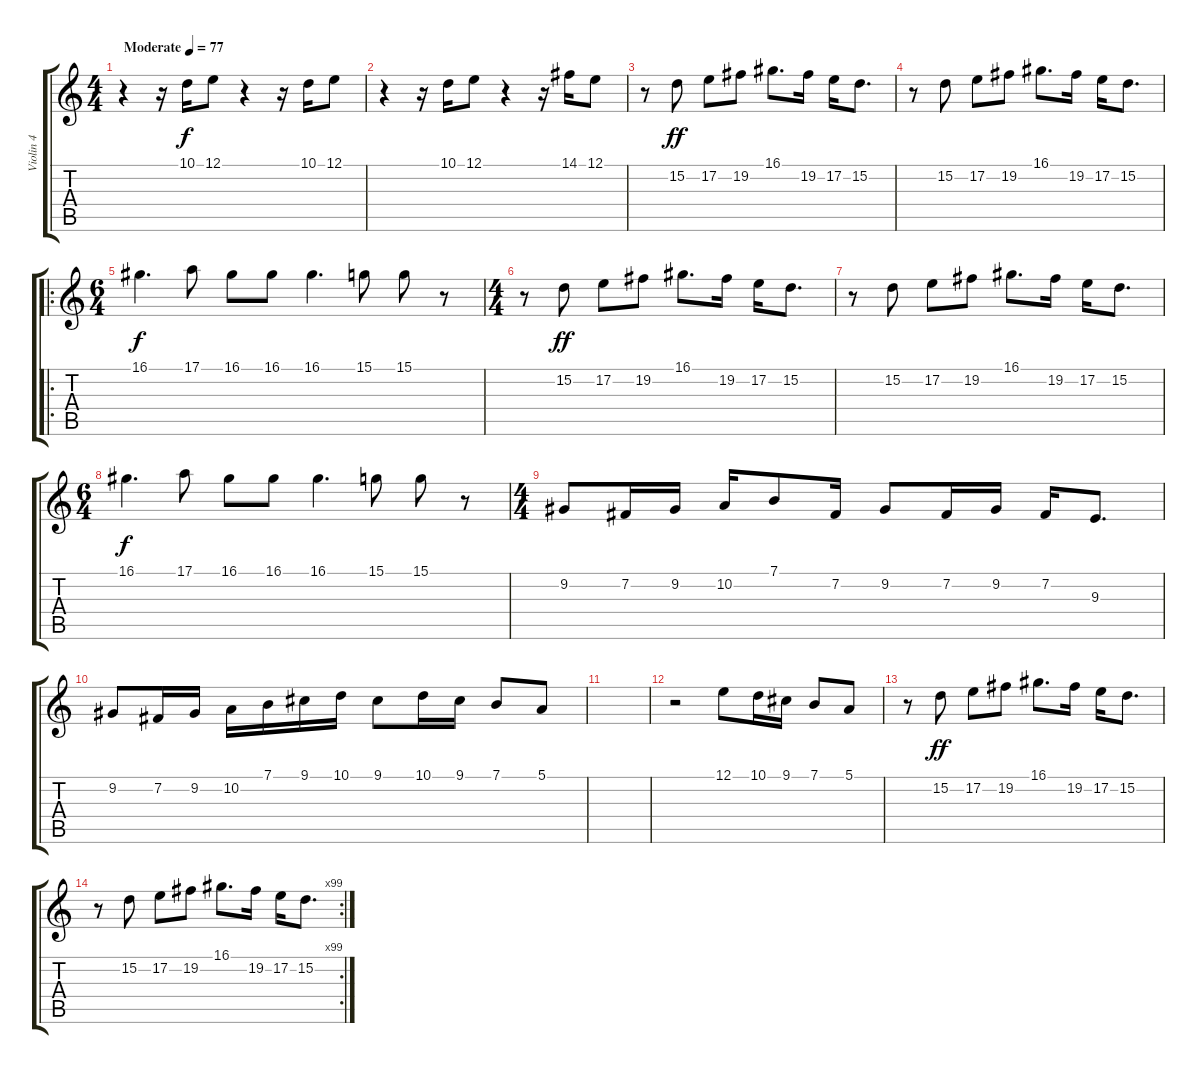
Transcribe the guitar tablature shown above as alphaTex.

\track ("Violin 4" "Violin 4") {instrument stringensemble1}
\staff {score tabs}
\tuning (E4 B3 G3 D3 A2 E2) {hide}
\ts (4 4)
\tempo (77 "Moderate")
\clef g2
\ks c
r.4{dy f instrument stringensemble1} r.16 10.1.16 12.1.8 r.4 r.16 10.1.16 12.1.8 |
r.4 r.16 10.1.16 12.1.8 r.4 r.16 14.1.16 12.1.8 |
r.8 15.2.8{dy ff} 17.2.8 19.2.8 16.1.8{d} 19.2.16 17.2.16 15.2.8{d} |
r.8 15.2.8 17.2.8 19.2.8 16.1.8{d} 19.2.16 17.2.16 15.2.8{d} |
\ro
\ts (6 4)
16.1.4{d dy f} 17.1.8 16.1.8 16.1.8 16.1.4{d} 15.1.8 15.1.8 r.8 |
\ts (4 4)
r.8 15.2.8{dy ff} 17.2.8 19.2.8 16.1.8{d} 19.2.16 17.2.16 15.2.8{d} |
r.8 15.2.8 17.2.8 19.2.8 16.1.8{d} 19.2.16 17.2.16 15.2.8{d} |
\ts (6 4)
16.1.4{d dy f} 17.1.8 16.1.8 16.1.8 16.1.4{d} 15.1.8 15.1.8 r.8 |
\ts (4 4)
9.2.8 7.2.16 9.2.16 10.2.16 7.1.8 7.2.16 9.2.8 7.2.16 9.2.16 7.2.16 9.3.8{d} |
9.2.8 7.2.16 9.2.16 10.2.16 7.1.16 9.1.16 10.1.16 9.1.8 10.1.16 9.1.16 7.1.8 5.1.8 |
|
r.2 12.1.8 10.1.16 9.1.16 7.1.8 5.1.8 |
r.8 15.2.8{dy ff} 17.2.8 19.2.8 16.1.8{d} 19.2.16 17.2.16 15.2.8{d} |
\rc 99
r.8 15.2.8 17.2.8 19.2.8 16.1.8{d} 19.2.16 17.2.16 15.2.8{d}
